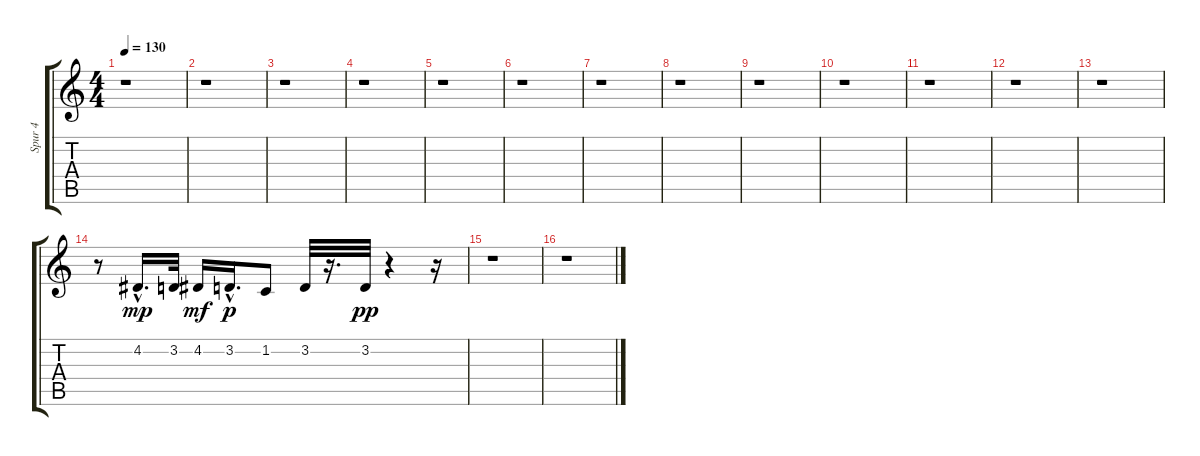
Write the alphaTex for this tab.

\track ("Spur 4" "Spur 4") {instrument tangoaccordion}
\staff {score tabs}
\tuning (E4 B3 G3 D3 A2 E2) {hide}
\ts (4 4)
\tempo 130
\clef g2
\ks c
r.1{dy mp} |
r.1 |
r.1 |
r.1 |
r.1 |
r.1 |
r.1 |
r.1 |
r.1 |
r.1 |
r.1 |
r.1 |
r.1 |
r.8 4.2{hac}.16{d} 3.2.32 4.2.16{dy mf} 3.2{hac}.16{d dy p} 1.2.8 3.2.32 r.16{d} 3.2.32{dy pp} r.4 r.16 |
r.1 |
r.1
